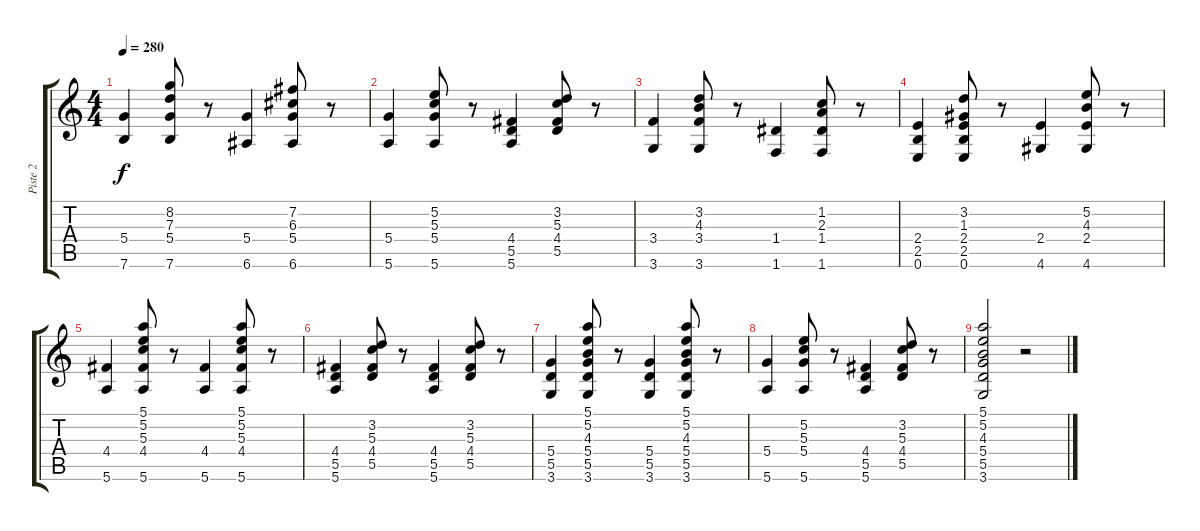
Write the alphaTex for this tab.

\track ("Piste 2" "Piste 2") {instrument acousticguitarsteel}
\staff {score tabs}
\tuning (E4 B3 G3 D3 A2 E2) {hide}
\ts (4 4)
\tempo 280
\clef g2
\ks c
(5.4 7.6).4{dy f} (8.2 7.3 5.4 7.6).8 r.8 (5.4 6.6).4 (7.2 6.3 5.4 6.6).8 r.8 |
(5.4 5.6).4 (5.2 5.3 5.4 5.6).8 r.8 (4.4 5.5 5.6).4 (3.2 5.3 4.4 5.5).8 r.8 |
(3.4 3.6).4 (3.2 4.3 3.4 3.6).8 r.8 (1.4 1.6).4 (1.2 2.3 1.4 1.6).8 r.8 |
(2.4 2.5 0.6).4 (3.2 1.3 2.4 2.5 0.6).8 r.8 (2.4 4.6).4 (5.2 4.3 2.4 4.6).8 r.8 |
(4.4 5.6).4 (5.1 5.2 5.3 4.4 5.6).8 r.8 (4.4 5.6).4 (5.1 5.2 5.3 4.4 5.6).8 r.8 |
(4.4 5.5 5.6).4 (3.2 5.3 4.4 5.5).8 r.8 (4.4 5.5 5.6).4 (3.2 5.3 4.4 5.5).8 r.8 |
(5.4 5.5 3.6).4 (5.1 5.2 4.3 5.4 5.5 3.6).8 r.8 (5.4 5.5 3.6).4 (5.1 5.2 4.3 5.4 5.5 3.6).8 r.8 |
(5.4 5.6).4 (5.2 5.3 5.4 5.6).8 r.8 (4.4 5.5 5.6).4 (3.2 5.3 4.4 5.5).8 r.8 |
(5.1 5.2 4.3 5.4 5.5 3.6).2 r.2
